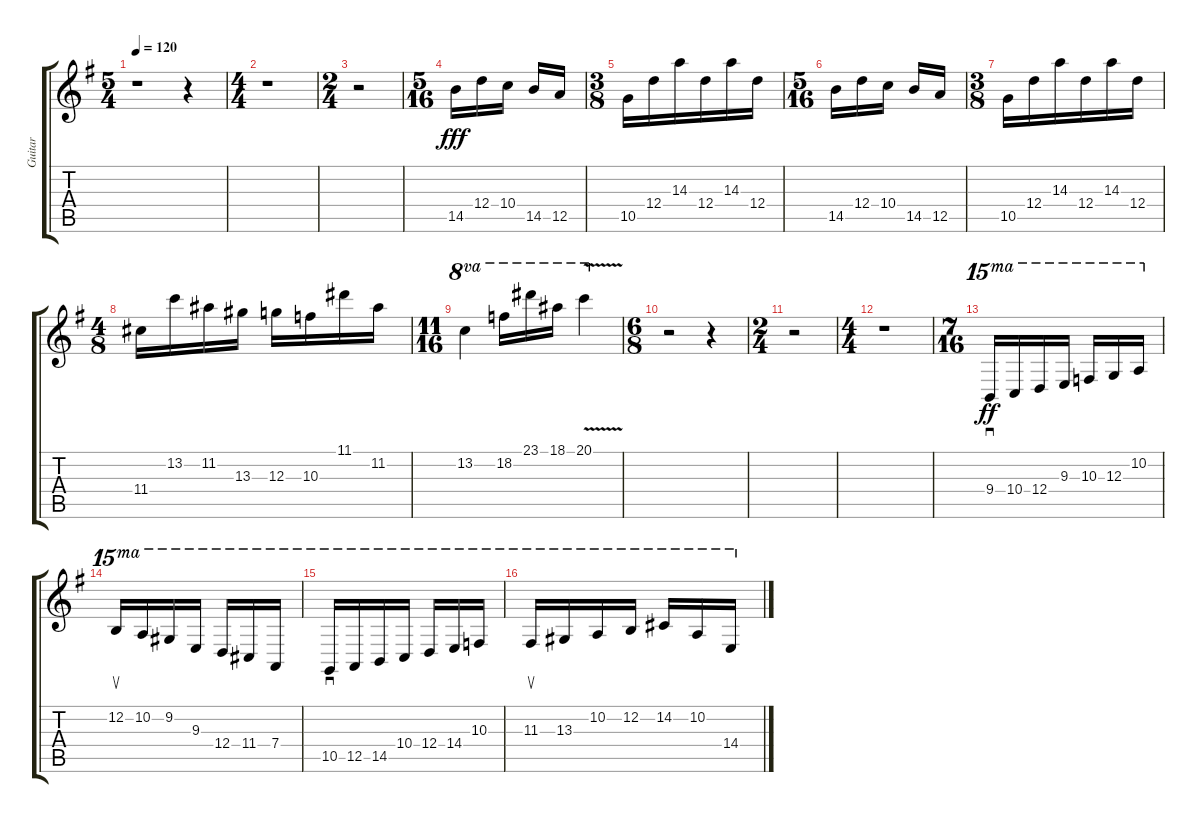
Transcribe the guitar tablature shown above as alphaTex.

\track ("Guitar" "Guitar") {instrument overdrivenguitar}
\staff {score tabs}
\tuning (E4 B3 G3 D3 A2 E2) {hide}
\ts (5 4)
\tempo 120
\clef g2
\ks g
r.1{dy f} r.4 |
\ts (4 4)
r.1 |
\ts (2 4)
r.2 |
\ts (5 16)
14.5.16{dy fff} 12.4.16 10.4.16 14.5.16 12.5.16 |
\ts (3 8)
10.5.16 12.4.16 14.3.16 12.4.16 14.3.16 12.4.16 |
\ts (5 16)
14.5.16 12.4.16 10.4.16 14.5.16 12.5.16 |
\ts (3 8)
10.5.16 12.4.16 14.3.16 12.4.16 14.3.16 12.4.16 |
\ts (4 8)
11.4.16 13.2.16 11.2.16 13.3.16 12.3.16 10.3.16 11.1.16 11.2.16 |
\ts (11 16)
13.2.4{ot 8va} 18.2.16{ot 8va} 23.1.16{ot 8va} 18.1.16{ot 8va} 20.1{v}.4{ot 8va} |
\ts (6 8)
r.2 r.4 |
\ts (2 4)
r.2 |
\ts (4 4)
r.1 |
\ts (7 16)
9.4.16{sd ot 15ma dy ff} 10.4.16{ot 15ma} 12.4.16{ot 15ma} 9.3.16{ot 15ma} 10.3.16{ot 15ma} 12.3.16{ot 15ma} 10.2.16{ot 15ma} |
12.2.16{su ot 15ma} 10.2.16{ot 15ma} 9.2.16{ot 15ma} 9.3.16{ot 15ma} 12.4.16{ot 15ma} 11.4.16{ot 15ma} 7.4.16{ot 15ma} |
10.5.16{sd ot 15ma} 12.5.16{ot 15ma} 14.5.16{ot 15ma} 10.4.16{ot 15ma} 12.4.16{ot 15ma} 14.4.16{ot 15ma} 10.3.16{ot 15ma} |
11.3.16{su ot 15ma} 13.3.16{ot 15ma} 10.2.16{ot 15ma} 12.2.16{ot 15ma} 14.2.16{ot 15ma} 10.2.16{ot 15ma} 14.4.16{ot 15ma}
